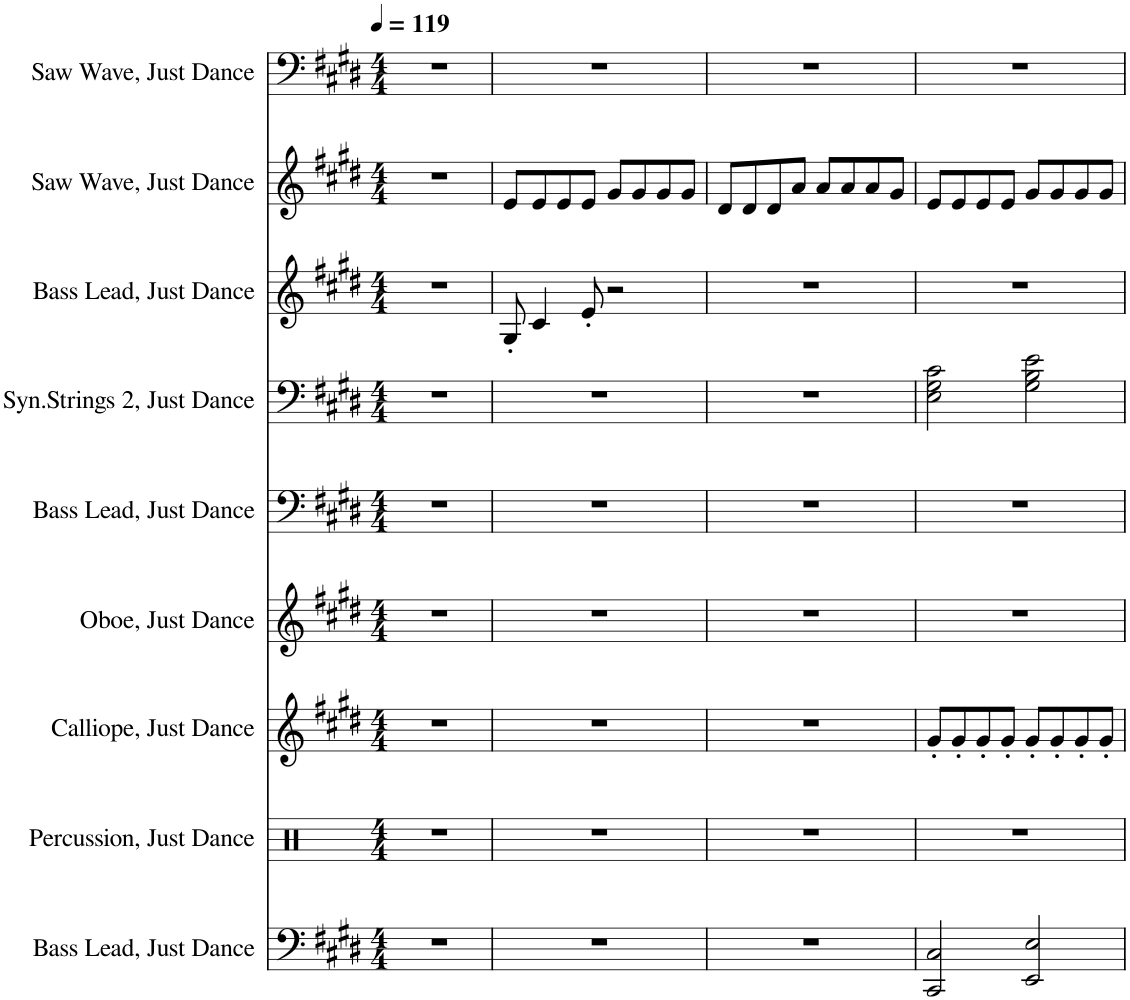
**kern	**kern	**kern	**kern	**kern	**kern	**kern	**kern	**kern
*part9	*part8	*part7	*part6	*part5	*part4	*part3	*part2	*part1
*staff9	*staff8	*staff7	*staff6	*staff5	*staff4	*staff3	*staff2	*staff1
*I"Bass Lead, Just Dance	*I"Percussion, Just Dance	*I"Calliope, Just Dance	*I"Oboe, Just Dance	*I"Bass Lead, Just Dance	*I"Syn.Strings 2, Just Dance	*I"Bass Lead, Just Dance	*I"Saw Wave, Just Dance	*I"Saw Wave, Just Dance
*	*I'Perc	*	*I'Ob	*	*I'Str	*	*	*
*clefF4	*clefX	*clefG2	*clefG2	*clefF4	*clefF4	*clefG2	*clefG2	*clefF4
*k[f#c#g#d#]	*k[]	*k[f#c#g#d#]	*k[f#c#g#d#]	*k[f#c#g#d#]	*k[f#c#g#d#]	*k[f#c#g#d#]	*k[f#c#g#d#]	*k[f#c#g#d#]
*M4/4	*M4/4	*M4/4	*M4/4	*M4/4	*M4/4	*M4/4	*M4/4	*M4/4
*MM119	*MM119	*MM119	*MM119	*MM119	*MM119	*MM119	*MM119	*MM119
=1	=1	=1	=1	=1	=1	=1	=1	=1
1r	1r	1r	1r	1r	1r	1r	1r	1r
=2	=2	=2	=2	=2	=2	=2	=2	=2
1r	1r	1r	1r	1r	1r	8G#'/	8e/L	1r
.	.	.	.	.	.	4c#/	8e/	.
.	.	.	.	.	.	.	8e/	.
.	.	.	.	.	.	8e'/	8e/J	.
.	.	.	.	.	.	2r	8g#/L	.
.	.	.	.	.	.	.	8g#/	.
.	.	.	.	.	.	.	8g#/	.
.	.	.	.	.	.	.	8g#/J	.
=3	=3	=3	=3	=3	=3	=3	=3	=3
1r	1r	1r	1r	1r	1r	1r	8d#/L	1r
.	.	.	.	.	.	.	8d#/	.
.	.	.	.	.	.	.	8d#/	.
.	.	.	.	.	.	.	8a/J	.
.	.	.	.	.	.	.	8a/L	.
.	.	.	.	.	.	.	8a/	.
.	.	.	.	.	.	.	8a/	.
.	.	.	.	.	.	.	8g#/J	.
=4	=4	=4	=4	=4	=4	=4	=4	=4
2CC#/ 2C#/	1r	8g#'/L	1r	1r	2E\ 2G#\ 2c#\	1r	8e/L	1r
.	.	8g#'/	.	.	.	.	8e/	.
.	.	8g#'/	.	.	.	.	8e/	.
.	.	8g#'/J	.	.	.	.	8e/J	.
2EE/ 2E/	.	8g#'/L	.	.	2G#\ 2B\ 2e\	.	8g#/L	.
.	.	8g#'/	.	.	.	.	8g#/	.
.	.	8g#'/	.	.	.	.	8g#/	.
.	.	8g#'/J	.	.	.	.	8g#/J	.
=	=	=	=	=	=	=	=	=
*-	*-	*-	*-	*-	*-	*-	*-	*-
